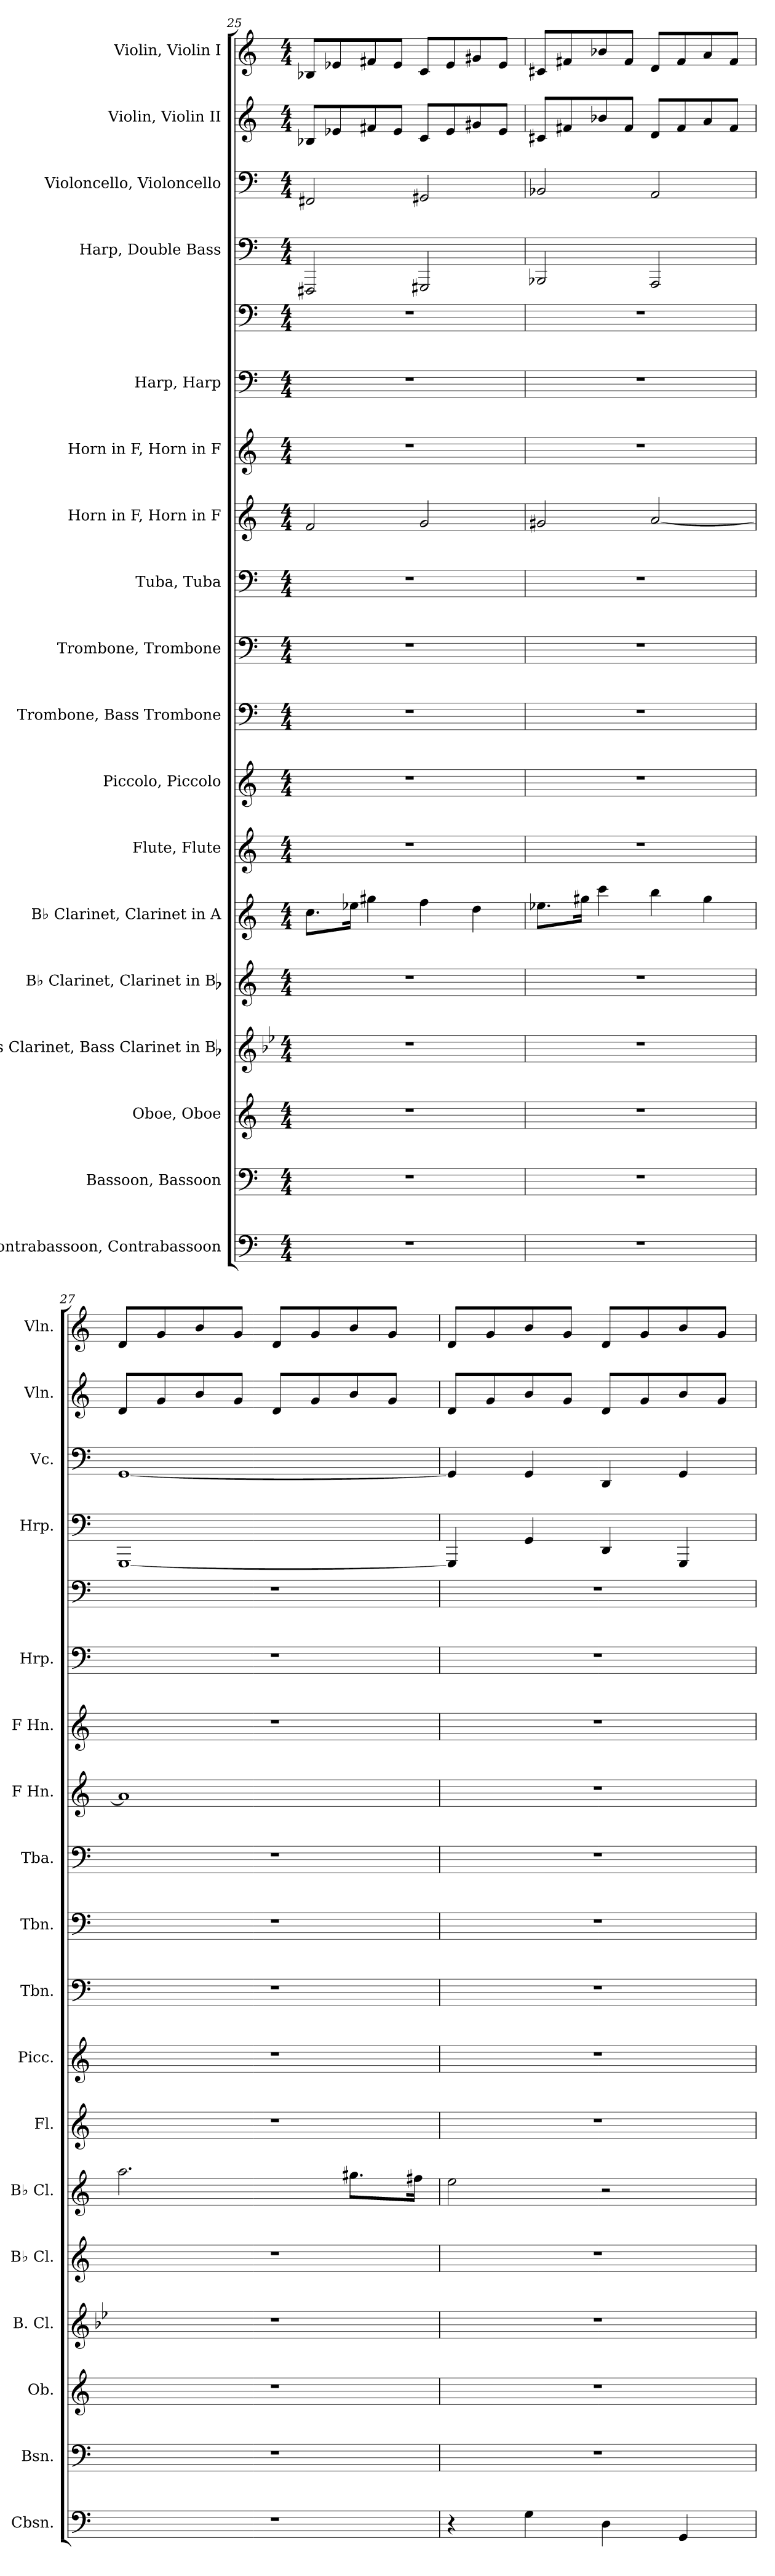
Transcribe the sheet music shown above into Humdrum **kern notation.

**kern	**kern	**kern	**kern	**kern	**kern	**kern	**kern	**kern	**kern	**kern	**kern	**kern	**kern	**kern	**kern	**kern	**kern	**kern
*part18	*part17	*part16	*part15	*part14	*part13	*part12	*part11	*part10	*part9	*part8	*part7	*part6	*part5	*part5	*part4	*part3	*part2	*part1
*staff19	*staff18	*staff17	*staff16	*staff15	*staff14	*staff13	*staff12	*staff11	*staff10	*staff9	*staff8	*staff7	*staff6	*staff5	*staff4	*staff3	*staff2	*staff1
*I"Contrabassoon, Contrabassoon	*I"Bassoon, Bassoon	*I"Oboe, Oboe	*I"Bass Clarinet, Bass Clarinet in Bb	*I"B♭ Clarinet, Clarinet in Bb	*I"B♭ Clarinet, Clarinet in A	*I"Flute, Flute	*I"Piccolo, Piccolo	*I"Trombone, Bass Trombone	*I"Trombone, Trombone	*I"Tuba, Tuba	*I"Horn in F, Horn in F	*I"Horn in F, Horn in F	*I"Harp, Harp	*	*I"Harp, Double Bass	*I"Violoncello, Violoncello	*I"Violin, Violin II	*I"Violin, Violin I
*I'Cbsn.	*I'Bsn.	*I'Ob.	*I'B. Cl.	*I'B♭ Cl.	*I'B♭ Cl.	*I'Fl.	*I'Picc.	*I'Tbn.	*I'Tbn.	*I'Tba.	*I'F Hn.	*I'F Hn.	*I'Hrp.	*	*I'Hrp.	*I'Vc.	*I'Vln.	*I'Vln.
*clefF4	*clefF4	*clefG2	*clefG2	*clefG2	*clefG2	*clefG2	*clefG2	*clefF4	*clefF4	*clefF4	*clefG2	*clefG2	*clefF4	*clefF4	*clefF4	*clefF4	*clefG2	*clefG2
*ITrd7c12	*	*	*ITrd8c14	*ITrd1c2	*ITrd1c2	*	*ITrd-7c-12	*	*	*	*ITrd4c7	*ITrd4c7	*	*	*	*	*	*
*k[]	*k[]	*k[]	*k[b-e-]	*k[b-e-]	*k[b-e-]	*k[]	*k[]	*k[]	*k[]	*k[]	*k[b-]	*k[b-]	*k[]	*k[]	*k[]	*k[]	*k[]	*k[]
*M4/4	*M4/4	*M4/4	*M4/4	*M4/4	*M4/4	*M4/4	*M4/4	*M4/4	*M4/4	*M4/4	*M4/4	*M4/4	*M4/4	*M4/4	*M4/4	*M4/4	*M4/4	*M4/4
=25	=25	=25	=25	=25	=25	=25	=25	=25	=25	=25	=25	=25	=25	=25	=25	=25	=25	=25
1r	1r	1r	1r	1r	8.b-\L	1r	1r	1r	1r	1r	2B-/	1r	1r	1r	2FFF#X/	2FF#X/	8B-X/L	8B-X/L
.	.	.	.	.	.	.	.	.	.	.	.	.	.	.	.	.	8e-X/	8e-X/
.	.	.	.	.	16dd-X\Jk	.	.	.	.	.	.	.	.	.	.	.	.	.
.	.	.	.	.	4ff#X\	.	.	.	.	.	.	.	.	.	.	.	8f#X/	8f#X/
.	.	.	.	.	.	.	.	.	.	.	.	.	.	.	.	.	8e-/J	8e-/J
.	.	.	.	.	4ee-\	.	.	.	.	.	2c/	.	.	.	2GGG#X/	2GG#X/	8c/L	8c/L
.	.	.	.	.	.	.	.	.	.	.	.	.	.	.	.	.	8e-/	8e-/
.	.	.	.	.	4cc\	.	.	.	.	.	.	.	.	.	.	.	8g#X/	8g#X/
.	.	.	.	.	.	.	.	.	.	.	.	.	.	.	.	.	8e-/J	8e-/J
!!LO:PB:g=z
=26	=26	=26	=26	=26	=26	=26	=26	=26	=26	=26	=26	=26	=26	=26	=26	=26	=26	=26
1r	1r	1r	1r	1r	8.dd-X\L	1r	1r	1r	1r	1r	2c#X/	1r	1r	1r	2BBB-X/	2BB-X/	8c#X/L	8c#X/L
.	.	.	.	.	.	.	.	.	.	.	.	.	.	.	.	.	8f#X/	8f#X/
.	.	.	.	.	16ff#X\Jk	.	.	.	.	.	.	.	.	.	.	.	.	.
.	.	.	.	.	4bb-\	.	.	.	.	.	.	.	.	.	.	.	8b-X/	8b-X/
.	.	.	.	.	.	.	.	.	.	.	.	.	.	.	.	.	8f#/J	8f#/J
.	.	.	.	.	4aa\	.	.	.	.	.	[2d/	.	.	.	2AAA/	2AA/	8d/L	8d/L
.	.	.	.	.	.	.	.	.	.	.	.	.	.	.	.	.	8f#/	8f#/
.	.	.	.	.	4ff#\	.	.	.	.	.	.	.	.	.	.	.	8a/	8a/
.	.	.	.	.	.	.	.	.	.	.	.	.	.	.	.	.	8f#/J	8f#/J
=27	=27	=27	=27	=27	=27	=27	=27	=27	=27	=27	=27	=27	=27	=27	=27	=27	=27	=27
1r	1r	1r	1r	1r	2.gg\	1r	1r	1r	1r	1r	1d]	1r	1r	1r	[1GGG	[1GG	8d/L	8d/L
.	.	.	.	.	.	.	.	.	.	.	.	.	.	.	.	.	8g/	8g/
.	.	.	.	.	.	.	.	.	.	.	.	.	.	.	.	.	8b/	8b/
.	.	.	.	.	.	.	.	.	.	.	.	.	.	.	.	.	8g/J	8g/J
.	.	.	.	.	.	.	.	.	.	.	.	.	.	.	.	.	8d/L	8d/L
.	.	.	.	.	.	.	.	.	.	.	.	.	.	.	.	.	8g/	8g/
.	.	.	.	.	8.ff#X\L	.	.	.	.	.	.	.	.	.	.	.	8b/	8b/
.	.	.	.	.	.	.	.	.	.	.	.	.	.	.	.	.	8g/J	8g/J
.	.	.	.	.	16een\Jk	.	.	.	.	.	.	.	.	.	.	.	.	.
=28	=28	=28	=28	=28	=28	=28	=28	=28	=28	=28	=28	=28	=28	=28	=28	=28	=28	=28
4r	1r	1r	1r	1r	2dd\	1r	1r	1r	1r	1r	1r	1r	1r	1r	4GGG/]	4GG/]	8d/L	8d/L
.	.	.	.	.	.	.	.	.	.	.	.	.	.	.	.	.	8g/	8g/
4GG\	.	.	.	.	.	.	.	.	.	.	.	.	.	.	4GG/	4GG/	8b/	8b/
.	.	.	.	.	.	.	.	.	.	.	.	.	.	.	.	.	8g/J	8g/J
4DD\	.	.	.	.	2r	.	.	.	.	.	.	.	.	.	4DD/	4DD/	8d/L	8d/L
.	.	.	.	.	.	.	.	.	.	.	.	.	.	.	.	.	8g/	8g/
4GGG/	.	.	.	.	.	.	.	.	.	.	.	.	.	.	4GGG/	4GG/	8b/	8b/
.	.	.	.	.	.	.	.	.	.	.	.	.	.	.	.	.	8g/J	8g/J
=	=	=	=	=	=	=	=	=	=	=	=	=	=	=	=	=	=	=
*-	*-	*-	*-	*-	*-	*-	*-	*-	*-	*-	*-	*-	*-	*-	*-	*-	*-	*-
